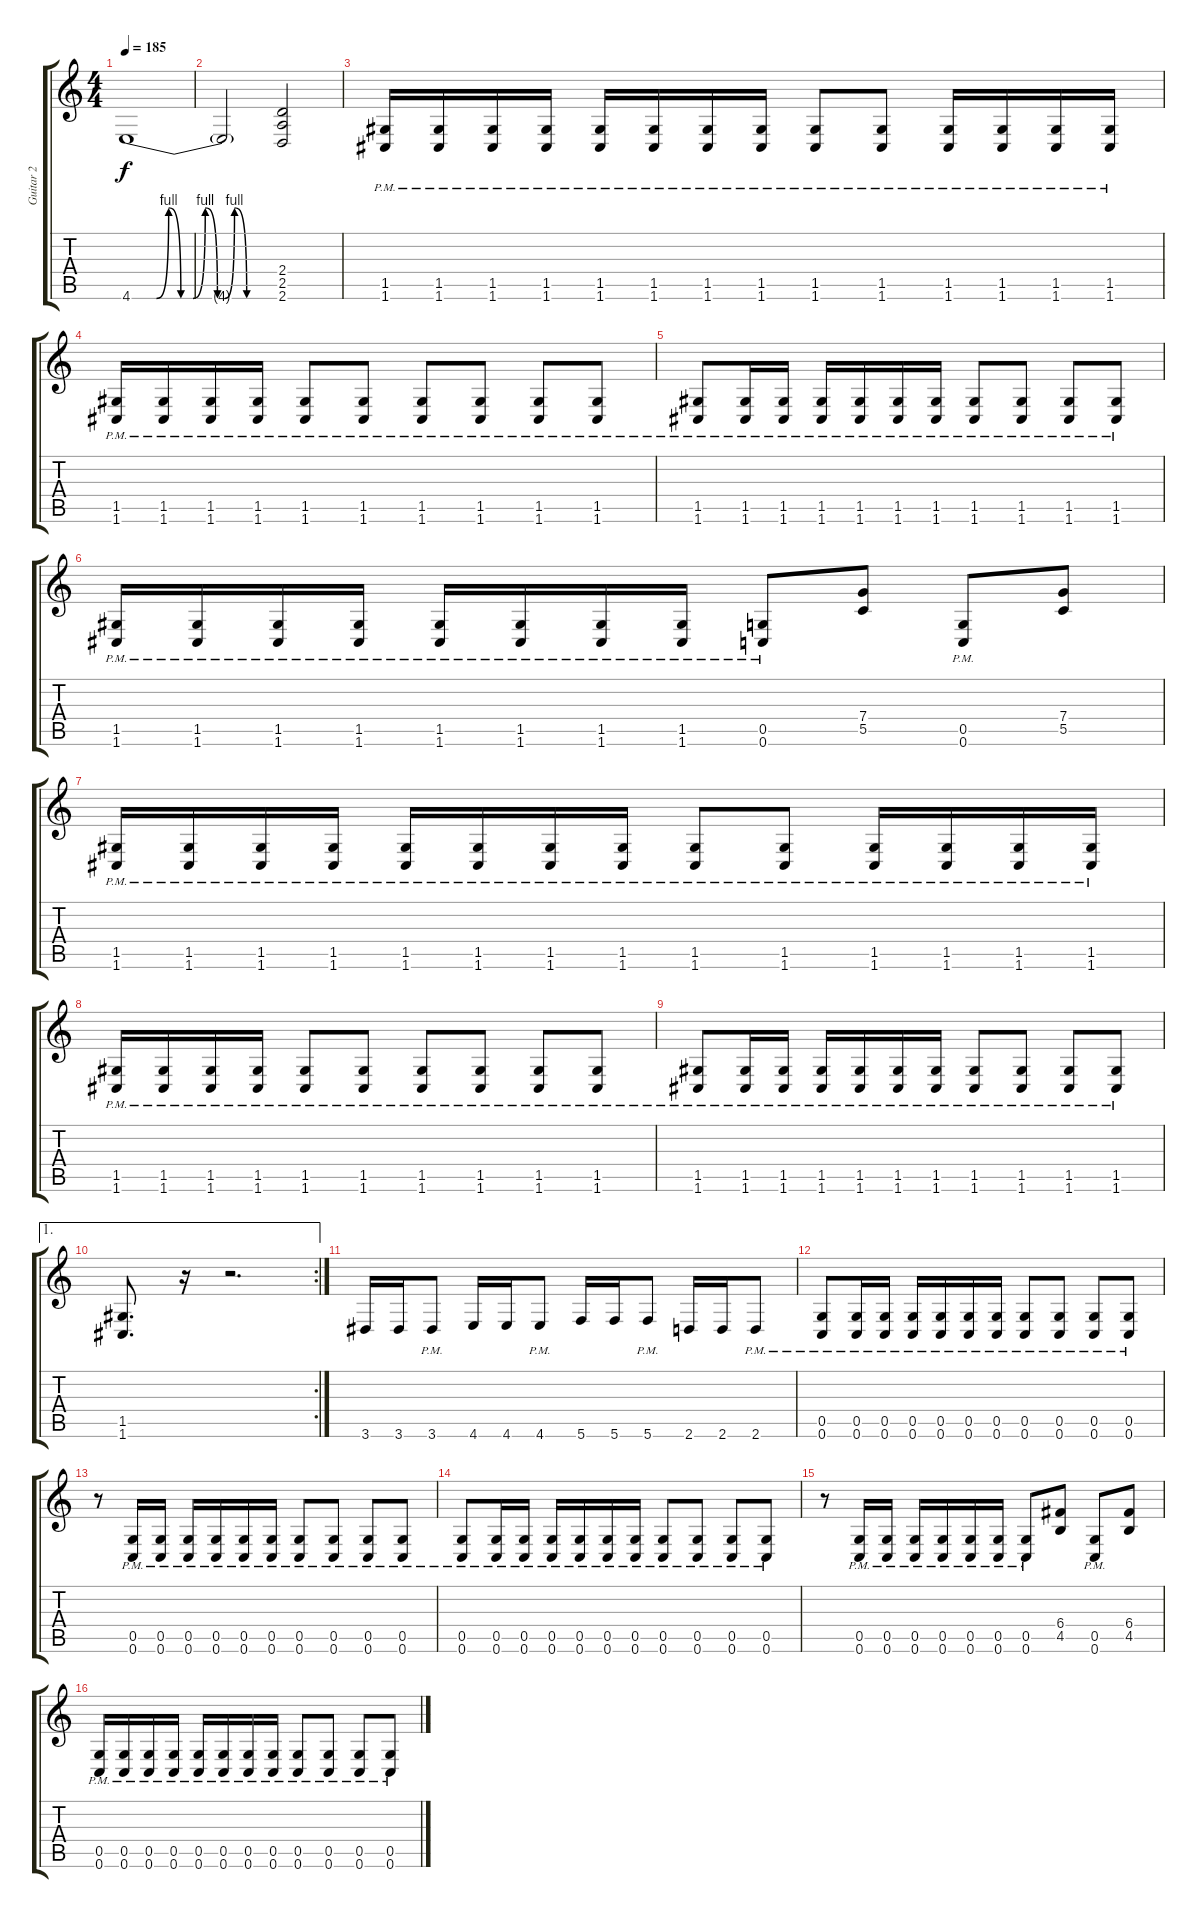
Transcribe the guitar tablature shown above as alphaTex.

\track ("Guitar 2" "Guitar 2") {instrument distortionguitar}
\staff {score tabs}
\tuning (D4 A3 F3 C3 G2 C2) {hide}
\ts (4 4)
\tempo 185
\clef g2
\ks c
4.6{be (custom 0 0 10 0 15 4 20 0 25 0 30 4 35 0 38 0 42 4 47 0 60 0)}.1{dy f} |
4.6{t}.2 (2.4 2.5 2.6).2 |
(1.5{pm} 1.6{pm}).16 (1.5{pm} 1.6{pm}).16 (1.5{pm} 1.6{pm}).16 (1.5{pm} 1.6{pm}).16 (1.5{pm} 1.6{pm}).16 (1.5{pm} 1.6{pm}).16 (1.5{pm} 1.6{pm}).16 (1.5{pm} 1.6{pm}).16 (1.5{pm} 1.6{pm}).8 (1.5{pm} 1.6{pm}).8 (1.5{pm} 1.6{pm}).16 (1.5{pm} 1.6{pm}).16 (1.5{pm} 1.6{pm}).16 (1.5{pm} 1.6{pm}).16 |
(1.5{pm} 1.6{pm}).16 (1.5{pm} 1.6{pm}).16 (1.5{pm} 1.6{pm}).16 (1.5{pm} 1.6{pm}).16 (1.5{pm} 1.6{pm}).8 (1.5{pm} 1.6{pm}).8 (1.5{pm} 1.6{pm}).8 (1.5{pm} 1.6{pm}).8 (1.5{pm} 1.6{pm}).8 (1.5{pm} 1.6{pm}).8 |
(1.5{pm} 1.6{pm}).8 (1.5{pm} 1.6{pm}).16 (1.5{pm} 1.6{pm}).16 (1.5{pm} 1.6{pm}).16 (1.5{pm} 1.6{pm}).16 (1.5{pm} 1.6{pm}).16 (1.5{pm} 1.6{pm}).16 (1.5{pm} 1.6{pm}).8 (1.5{pm} 1.6{pm}).8 (1.5{pm} 1.6{pm}).8 (1.5{pm} 1.6{pm}).8 |
(1.5{pm} 1.6{pm}).16 (1.5{pm} 1.6{pm}).16 (1.5{pm} 1.6{pm}).16 (1.5{pm} 1.6{pm}).16 (1.5{pm} 1.6{pm}).16 (1.5{pm} 1.6{pm}).16 (1.5{pm} 1.6{pm}).16 (1.5{pm} 1.6{pm}).16 (0.5{pm} 0.6{pm}).8 (7.4 5.5).8 (0.5{pm} 0.6{pm}).8 (7.4 5.5).8 |
(1.5{pm} 1.6{pm}).16 (1.5{pm} 1.6{pm}).16 (1.5{pm} 1.6{pm}).16 (1.5{pm} 1.6{pm}).16 (1.5{pm} 1.6{pm}).16 (1.5{pm} 1.6{pm}).16 (1.5{pm} 1.6{pm}).16 (1.5{pm} 1.6{pm}).16 (1.5{pm} 1.6{pm}).8 (1.5{pm} 1.6{pm}).8 (1.5{pm} 1.6{pm}).16 (1.5{pm} 1.6{pm}).16 (1.5{pm} 1.6{pm}).16 (1.5{pm} 1.6{pm}).16 |
(1.5{pm} 1.6{pm}).16 (1.5{pm} 1.6{pm}).16 (1.5{pm} 1.6{pm}).16 (1.5{pm} 1.6{pm}).16 (1.5{pm} 1.6{pm}).8 (1.5{pm} 1.6{pm}).8 (1.5{pm} 1.6{pm}).8 (1.5{pm} 1.6{pm}).8 (1.5{pm} 1.6{pm}).8 (1.5{pm} 1.6{pm}).8 |
(1.5{pm} 1.6{pm}).8 (1.5{pm} 1.6{pm}).16 (1.5{pm} 1.6{pm}).16 (1.5{pm} 1.6{pm}).16 (1.5{pm} 1.6{pm}).16 (1.5{pm} 1.6{pm}).16 (1.5{pm} 1.6{pm}).16 (1.5{pm} 1.6{pm}).8 (1.5{pm} 1.6{pm}).8 (1.5{pm} 1.6{pm}).8 (1.5{pm} 1.6{pm}).8 |
\ae 1
\rc 2
(1.5 1.6).8{d} r.16 r.2{d} |
3.6.16 3.6.16 3.6{pm}.8 4.6.16 4.6.16 4.6{pm}.8 5.6.16 5.6.16 5.6{pm}.8 2.6.16 2.6.16 2.6{pm}.8 |
(0.5{pm} 0.6{pm}).8 (0.5{pm} 0.6{pm}).16 (0.5{pm} 0.6{pm}).16 (0.5{pm} 0.6{pm}).16 (0.5{pm} 0.6{pm}).16 (0.5{pm} 0.6{pm}).16 (0.5{pm} 0.6{pm}).16 (0.5{pm} 0.6{pm}).8 (0.5{pm} 0.6{pm}).8 (0.5{pm} 0.6{pm}).8 (0.5{pm} 0.6{pm}).8 |
r.8 (0.5{pm} 0.6{pm}).16 (0.5{pm} 0.6{pm}).16 (0.5{pm} 0.6{pm}).16 (0.5{pm} 0.6{pm}).16 (0.5{pm} 0.6{pm}).16 (0.5{pm} 0.6{pm}).16 (0.5{pm} 0.6{pm}).8 (0.5{pm} 0.6{pm}).8 (0.5{pm} 0.6{pm}).8 (0.5{pm} 0.6{pm}).8 |
(0.5{pm} 0.6{pm}).8 (0.5{pm} 0.6{pm}).16 (0.5{pm} 0.6{pm}).16 (0.5{pm} 0.6{pm}).16 (0.5{pm} 0.6{pm}).16 (0.5{pm} 0.6{pm}).16 (0.5{pm} 0.6{pm}).16 (0.5{pm} 0.6{pm}).8 (0.5{pm} 0.6{pm}).8 (0.5{pm} 0.6{pm}).8 (0.5{pm} 0.6{pm}).8 |
r.8 (0.5{pm} 0.6{pm}).16 (0.5{pm} 0.6{pm}).16 (0.5{pm} 0.6{pm}).16 (0.5{pm} 0.6{pm}).16 (0.5{pm} 0.6{pm}).16 (0.5{pm} 0.6{pm}).16 (0.5{pm} 0.6{pm}).8 (6.4 4.5).8 (0.5{pm} 0.6{pm}).8 (6.4 4.5).8 |
(0.5{pm} 0.6{pm}).16 (0.5{pm} 0.6{pm}).16 (0.5{pm} 0.6{pm}).16 (0.5{pm} 0.6{pm}).16 (0.5{pm} 0.6{pm}).16 (0.5{pm} 0.6{pm}).16 (0.5{pm} 0.6{pm}).16 (0.5{pm} 0.6{pm}).16 (0.5{pm} 0.6{pm}).8 (0.5{pm} 0.6{pm}).8 (0.5{pm} 0.6{pm}).8 (0.5{pm} 0.6{pm}).8
